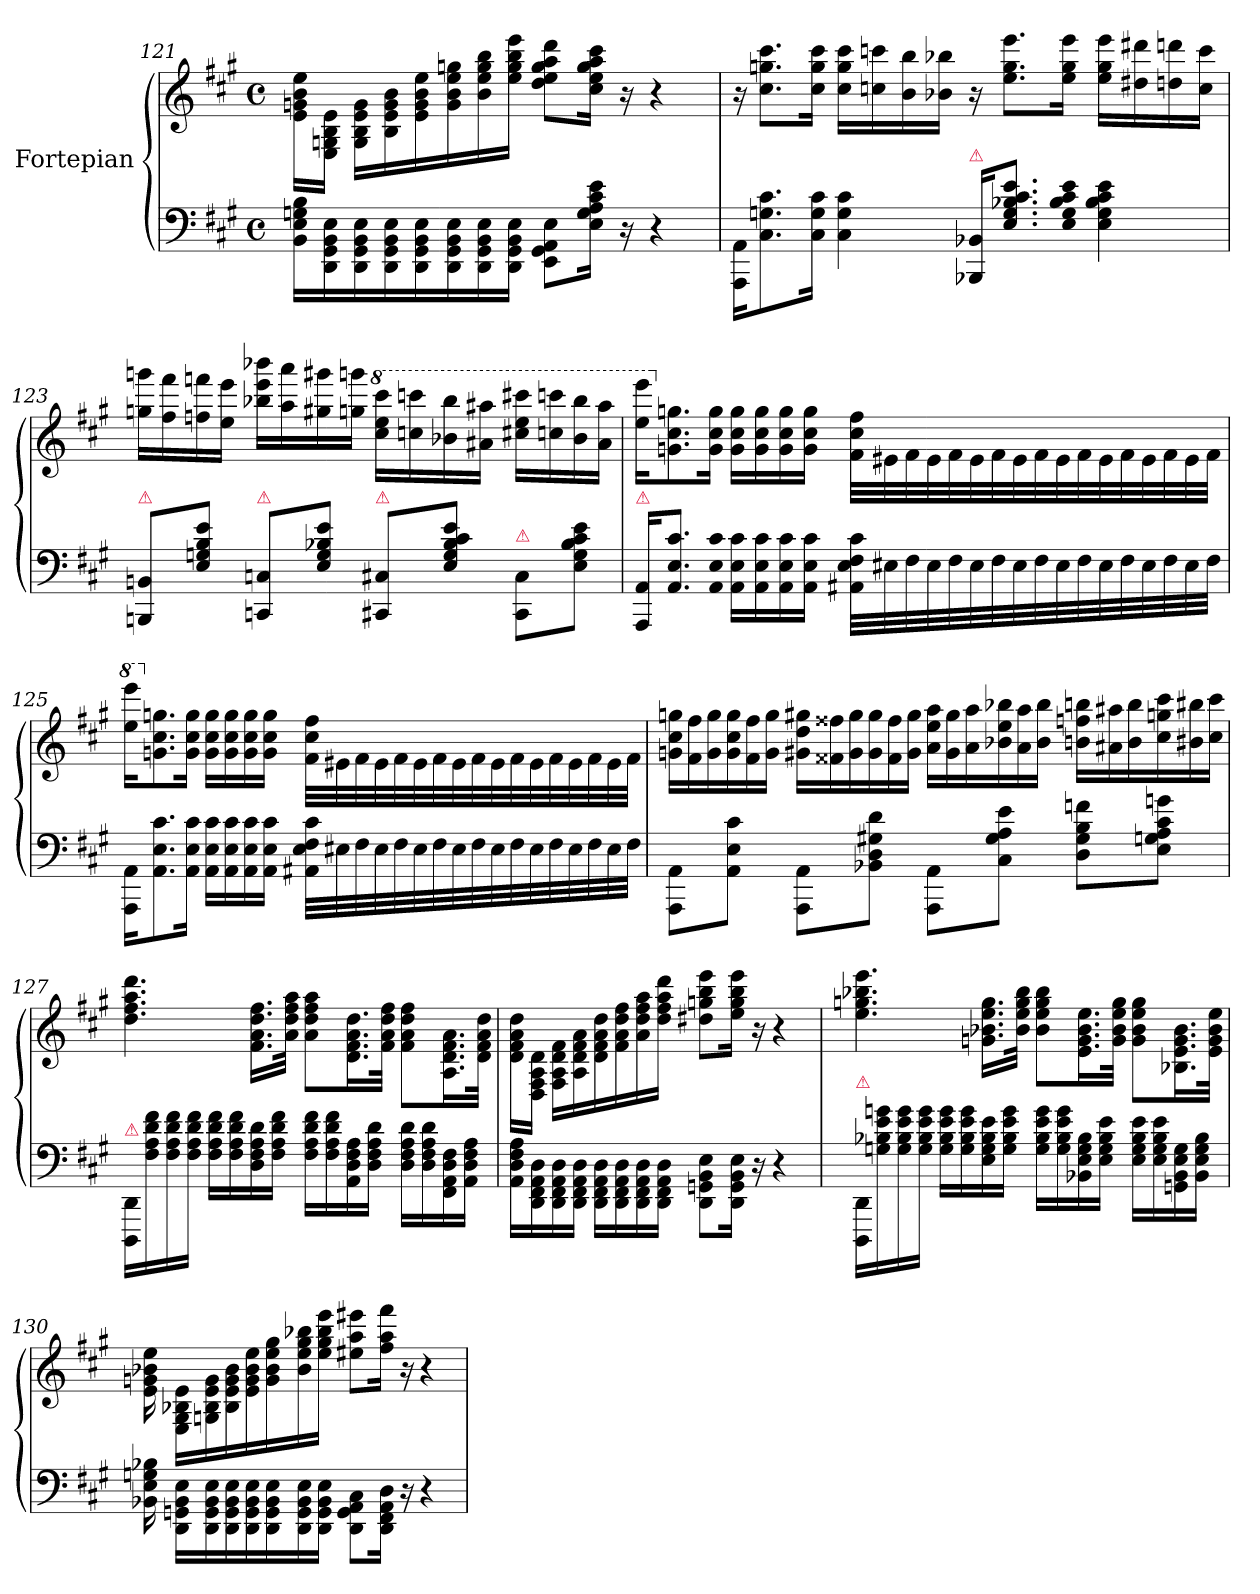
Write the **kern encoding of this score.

**kern	**kern
*part2	*part1
*staff2	*staff1
*I"Fortepian	*I"Fortepian
*clefF4	*clefG2
*k[f#c#g#]	*k[f#c#g#]
*M4/4	*M4/4
*met(c)	*met(c)
=121	=121
16BB\ 16E\ 16Gn\ 16B\LL	16e\ 16gn\ 16b\ 16ee\LL
16DD\ 16GG#\ 16BB\ 16E\	16E\ 16Gn\ 16B\ 16e\JJ
16DD\ 16GG#\ 16BB\ 16E\	16G\ 16B\ 16e\ 16g\LL
16DD\ 16GG#\ 16BB\ 16E\	16B\ 16e\ 16g\ 16b\
16DD\ 16GG#\ 16BB\ 16E\	16e\ 16g\ 16b\ 16ee\
16DD\ 16GG#\ 16BB\ 16E\	16g\ 16b\ 16ee\ 16ggn\
16DD\ 16GG#\ 16BB\ 16E\	16b\ 16ee\ 16gg\ 16bb\
16DD\ 16GG#\ 16BB\ 16E\JJ	16ee\ 16gg\ 16bb\ 16eee\JJ
8EE\ 8GG#\ 8AA\ 8E\L	8dd\ 8ee\ 8gg\ 8aa\ 8ddd\L
16E\ 16G\ 16A\ 16c#\ 16e\Jk	16cc#\ 16ee\ 16gg\ 16aa\ 16ccc#\Jk
16r	16r
4r	4r
=122	=122
*Xtuplet	*Xtuplet
20AAA\ 20AA\KL	20r
10.C#\ 10.Gn\ 10.c#\	10.cc#\ 10.ggn\ 10.ccc#\L
20C#\ 20G\ 20c#\Jk	20cc#\ 20gg\ 20ccc#\Jk
4C#\ 4G\ 4c#\	16cc#\ 16gg\ 16ccc#\LL
.	16ccn\ 16cccn\
.	16b\ 16bb\
.	16b-X\ 16bb-X\JJ
!LO:TX:a:color=crimson:t=⚠	!
20BBB-X/ 20BB-X/KL	20r
10.E\ 10.G\ 10.B-X\ 10.c#\ 10.e\J	10.ee\ 10.gg\ 10.eee\L
!LO:N:vis=8	!
20E\ 20G\ 20B-\ 20c#\ 20e\	20ee\ 20gg\ 20eee\Jk
4E\ 4G\ 4B-\ 4c#\ 4e\	16ee\ 16gg\ 16eee\LL
.	16dd#X\ 16ddd#X\
.	16ddn\ 16dddn\
.	16cc\ 16ccc\JJ
=123	=123
!LO:TX:a:color=crimson:t=⚠	!
8BBBn/ 8BBn/L	16ggn\ 16gggn\LL
.	16ff#\ 16fff#\
8E/ 8Gn/ 8B/ 8e/J	16ffn\ 16fffn\
.	16ee\ 16eee\JJ
!LO:TX:a:color=crimson:t=⚠	!
8CCn/ 8Cn/L	16bb-X\ 16eee\ 16bbb-X\LL
.	16aa\ 16aaa\
8E\ 8G\ 8B-X\ 8e\J	16gg#X\ 16ggg#X\
.	16ggn\ 16gggn\JJ
*	*8va
!LO:TX:a:color=crimson:t=⚠	!
8CC#X/ 8C#X/L	16ccc#\ 16eee\ 16cccc#\LL
.	16cccn\ 16ccccn\
8E\ 8G\ 8B-\ 8c#\ 8e\J	16bb-\ 16bbb-\
.	16aa#X\ 16aaa#X\JJ
!LO:TX:a:color=crimson:t=⚠	!
8CC#\ 8C#\L	16ccc#X\ 16eee\ 16cccc#X\LL
.	16cccn\ 16ccccn\
8E\ 8G\ 8B-\ 8c#\ 8e\J	16bb-\ 16bbb-\
.	16aa#\ 16aaa#\JJ
=124	=124
!LO:TX:a:color=crimson:t=⚠	!
20AAA/ 20AA/KL	20eee\ 20eeee\KL
*	*X8va
10.AA\ 10.E\ 10.c#\J	10.gn\ 10.cc#\ 10.ggn\
!LO:N:vis=8	!
20AA\ 20E\ 20c#\	20g\ 20cc#\ 20gg\Jk
16AA\ 16E\ 16c#\LL	16g\ 16cc#\ 16gg\LL
16AA\ 16E\ 16c#\	16g\ 16cc#\ 16gg\
16AA\ 16E\ 16c#\	16g\ 16cc#\ 16gg\
16AA\ 16E\ 16c#\JJ	16g\ 16cc#\ 16gg\JJ
34AA#X\ 34E\ 34F#\ 34c#\LLL	34f#\ 34cc#\ 34ff#\LLL
34E#X\	34e#X\
34F#\	34f#\
34E#\	34e#\
34F#\	34f#\
34E#\	34e#\
34F#\	34f#\
34E#\	34e#\
34F#\	34f#\
34E#\	34e#\
34F#\	34f#\
34E#\	34e#\
34F#\	34f#\
34E#\	34e#\
34F#\	34f#\
34E#\	34e#\
34F#\JJJ	34f#\JJJ
=125	=125
*	*8va
20AAA\ 20AA\KL	20eee\ 20eeee\KL
*	*X8va
10.AA\ 10.E\ 10.c#\	10.gn\ 10.cc#\ 10.ggn\
20AA\ 20E\ 20c#\Jk	20g\ 20cc#\ 20gg\Jk
16AA\ 16E\ 16c#\LL	16g\ 16cc#\ 16gg\LL
16AA\ 16E\ 16c#\	16g\ 16cc#\ 16gg\
16AA\ 16E\ 16c#\	16g\ 16cc#\ 16gg\
16AA\ 16E\ 16c#\JJ	16g\ 16cc#\ 16gg\JJ
34AA#X\ 34E\ 34F#\ 34c#\LLL	34f#\ 34cc#\ 34ff#\LLL
34E#X\	34e#X\
34F#\	34f#\
34E#\	34e#\
34F#\	34f#\
34E#\	34e#\
34F#\	34f#\
34E#\	34e#\
34F#\	34f#\
34E#\	34e#\
34F#\	34f#\
34E#\	34e#\
34F#\	34f#\
34E#\	34e#\
34F#\	34f#\
34E#\	34e#\
34F#\JJJ	34f#\JJJ
=126	=126
8AAA\ 8AA\L	24gn\ 24cc#\ 24ggn\LL
.	24f#\ 24ff#\
.	24g\ 24gg\
8AA\ 8E\ 8c#\J	24g\ 24cc#\ 24gg\
.	24f#\ 24ff#\
.	24g\ 24gg\JJ
8AAA\ 8AA\L	24g#X\ 24dd\ 24gg#X\LL
.	24f##X\ 24ff##X\
.	24g#\ 24gg#\
8BB-X\ 8D\ 8G#X\ 8d\J	24g#\ 24gg#\
.	24f##\ 24ff##\
.	24g#\ 24gg#\JJ
8AAA\ 8AA\L	24a\ 24ee\ 24aa\LL
.	24g#\ 24gg#\
.	24a\ 24aa\
8C#\ 8G#\ 8A\ 8e\J	24b-X\ 24ee\ 24bb-X\
.	24a\ 24aa\
.	24b-\ 24bb-\JJ
8D\ 8G#\ 8B\ 8fn\L	24bn\ 24ffn\ 24bbn\LL
.	24a#X\ 24aa#X\
.	24b\ 24bb\
8E\ 8Gn\ 8A\ 8c#\ 8gn\J	24cc#\ 24ggn\ 24ccc#\
.	24b#X\ 24bb#X\
.	24cc#\ 24ccc#\JJ
=127	=127
!LO:TX:a:color=crimson:t=⚠	!
16DDD/ 16DD/LL	4.dd\ 4.ff#\ 4.aa\ 4.ddd\
16F#\ 16A\ 16d\ 16f#\	.
16F#\ 16A\ 16d\ 16f#\	.
16F#\ 16A\ 16d\ 16f#\JJ	.
16F#\ 16A\ 16d\ 16f#\LL	.
16F#\ 16A\ 16d\ 16f#\	.
16D\ 16F#\ 16A\ 16d\	16.f#\ 16.a\ 16.dd\ 16.ff#\LL
16F#\ 16A\ 16d\ 16f#\JJ	.
.	32a\ 32dd\ 32ff#\ 32aa\JJk
16F#\ 16A\ 16d\ 16f#\LL	8a\ 8dd\ 8ff#\ 8aa\L
16F#\ 16A\ 16d\ 16f#\	.
16AA\ 16D\ 16F#\ 16A\	16.d\ 16.f#\ 16.a\ 16.dd\L
16D\ 16F#\ 16A\ 16d\JJ	.
.	32f#\ 32a\ 32dd\ 32ff#\JJk
16D\ 16F#\ 16A\ 16d\LL	8f#\ 8a\ 8dd\ 8ff#\L
16D\ 16F#\ 16A\ 16d\	.
16FF#\ 16AA\ 16D\ 16F#\	16.A\ 16.d\ 16.f#\ 16.a\L
16AA\ 16D\ 16F#\ 16A\JJ	.
.	32d\ 32f#\ 32a\ 32dd\JJk
=128	=128
16AA\ 16D\ 16F#\ 16A\LL	16d\ 16f#\ 16a\ 16dd\LL
16DD\ 16FF#\ 16AA\ 16D\	16D\ 16F#\ 16A\ 16d\JJ
16DD\ 16FF#\ 16AA\ 16D\	16F#\ 16A\ 16d\ 16f#\LL
16DD\ 16FF#\ 16AA\ 16D\JJ	16A\ 16d\ 16f#\ 16a\
16DD\ 16FF#\ 16AA\ 16D\LL	16d\ 16f#\ 16a\ 16dd\
16DD\ 16FF#\ 16AA\ 16D\	16f#\ 16a\ 16dd\ 16ff#\
16DD\ 16FF#\ 16AA\ 16D\	16a\ 16dd\ 16ff#\ 16aa\
16DD\ 16FF#\ 16AA\ 16D\JJ	16dd\ 16ff#\ 16aa\ 16ddd\JJ
8DD\ 8GGn\ 8BB\ 8E\L	8dd#X\ 8ggn\ 8bb\ 8eee\L
16DD\ 16GG\ 16BB\ 16E\Jk	16ee\ 16gg\ 16bb\ 16eee\Jk
16r	16r
4r	4r
=129	=129
!LO:TX:a:color=crimson:t=⚠	!
16DDD/ 16DD/LL	4.ee\ 4.ggn\ 4.bb-X\ 4.eee\
16Gn\ 16B-X\ 16e\ 16gn\	.
16G\ 16B-\ 16e\ 16g\	.
16G\ 16B-\ 16e\ 16g\JJ	.
16G\ 16B-\ 16e\ 16g\LL	.
16G\ 16B-\ 16e\ 16g\	.
16E\ 16G\ 16B-\ 16e\	16.gn\ 16.b-X\ 16.ee\ 16.gg\LL
16G\ 16B-\ 16e\ 16g\JJ	.
.	32b-\ 32ee\ 32gg\ 32bb-\JJk
16G\ 16B-\ 16e\ 16g\LL	8b-\ 8ee\ 8gg\ 8bb-\L
16G\ 16B-\ 16e\ 16g\	.
16BB-X\ 16E\ 16G\ 16B-\	16.e\ 16.g\ 16.b-\ 16.ee\L
16E\ 16G\ 16B-\ 16e\JJ	.
.	32g\ 32b-\ 32ee\ 32gg\JJk
16E\ 16G\ 16B-\ 16e\LL	8g\ 8b-\ 8ee\ 8gg\L
16E\ 16G\ 16B-\ 16e\	.
16GGn\ 16BB-\ 16E\ 16G\	16.B-X\ 16.e\ 16.g\ 16.b-\L
16BB-\ 16E\ 16G\ 16B-\JJ	.
.	32e\ 32g\ 32b-\ 32ee\JJk
=130	=130
16BB-X\ 16E\ 16Gn\ 16B-X\	16e\ 16gn\ 16b-X\ 16ee\
16DD\ 16GGn\ 16BB-\ 16E\LL	16E\ 16G#\ 16B-X\ 16e\LL
16DD\ 16GG\ 16BB-\ 16E\	16Gn\ 16B-\ 16e\ 16g\
16DD\ 16GG\ 16BB-\ 16E\	16B-\ 16e\ 16g\ 16b-\
16DD\ 16GG\ 16BB-\ 16E\	16e\ 16g\ 16b-\ 16ee\
16DD\ 16GG\ 16BB-\ 16E\	16g\ 16b-\ 16ee\ 16gg#\
16DD\ 16GG\ 16BB-\ 16E\	16b-\ 16ee\ 16gg#\ 16bb-X\
16DD\ 16GG\ 16BB-\ 16E\JJ	16ee\ 16gg#\ 16bb-\ 16eee\JJ
8DD\ 8GG\ 8AA\ 8C#\L	8ee#X\ 8aa\ 8eee#X\L
16DD\ 16FF#\ 16AA\ 16D\Jk	16ff#\ 16aa\ 16fff#\Jk
16r	16r
4r	4r
=	=
*-	*-
